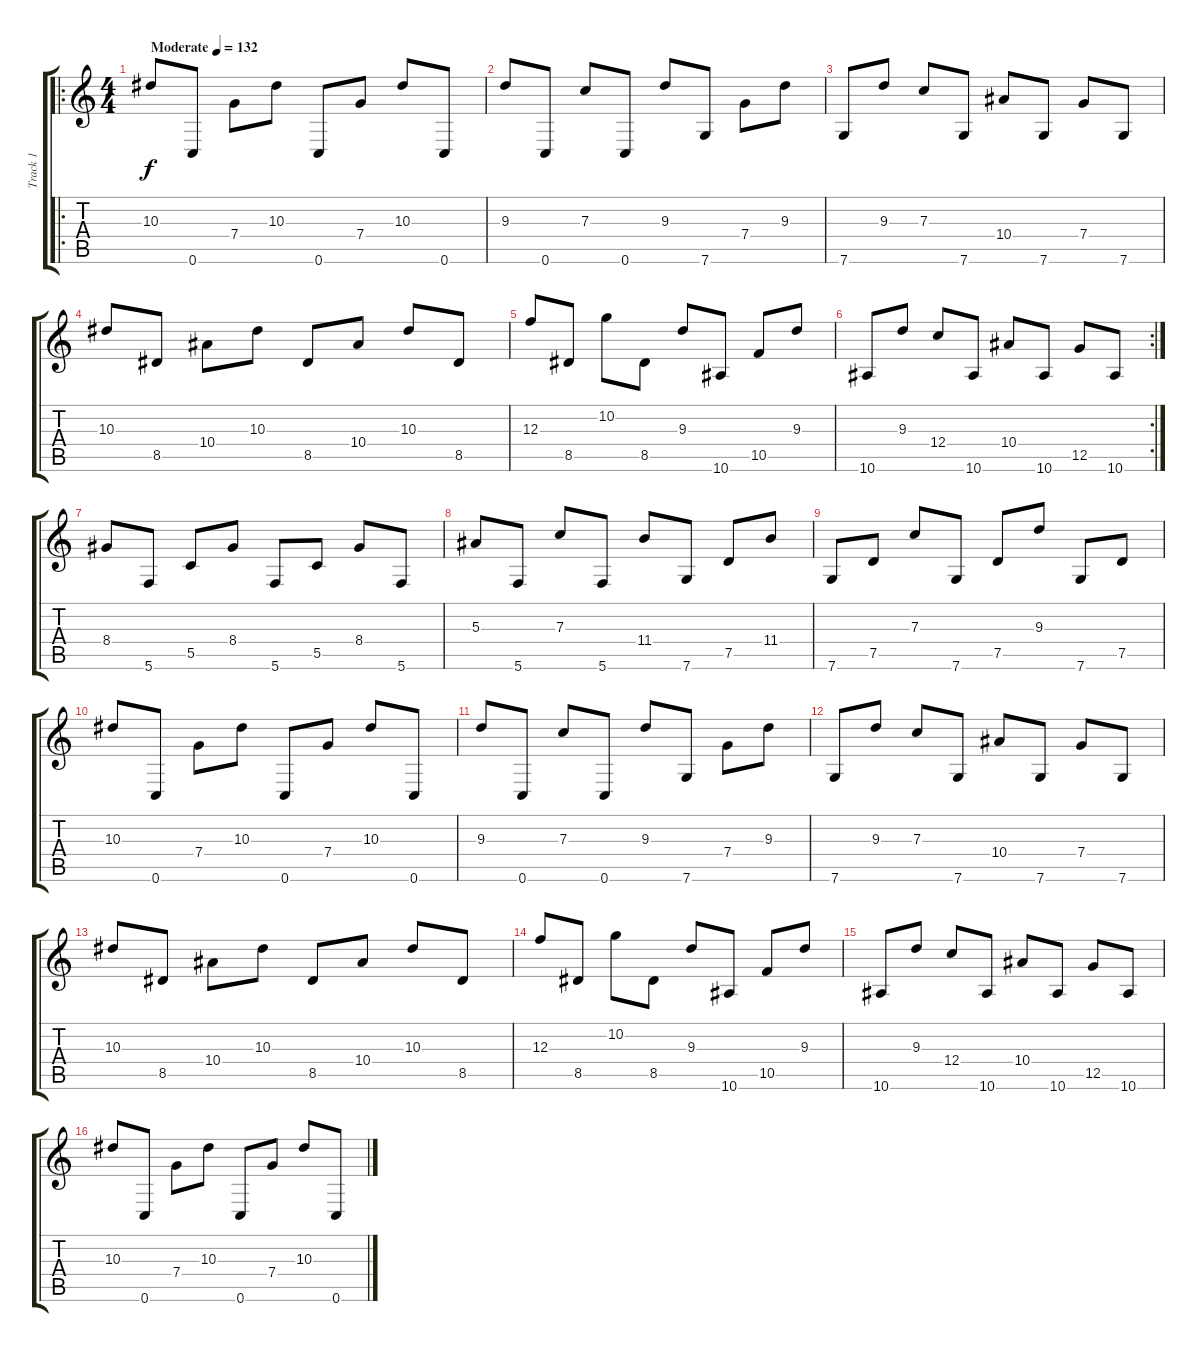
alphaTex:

\track ("Track 1" "Track 1") {instrument electricguitarclean}
\staff {score tabs}
\tuning (D4 A3 F3 C3 G2 C2) {hide}
\ro
\ts (4 4)
\tempo (132 "Moderate")
\clef g2
\ks c
10.3.8{dy f instrument electricguitarclean} 0.6.8 7.4.8 10.3.8 0.6.8 7.4.8 10.3.8 0.6.8 |
9.3.8 0.6.8 7.3.8 0.6.8 9.3.8 7.6.8 7.4.8 9.3.8 |
7.6.8 9.3.8 7.3.8 7.6.8 10.4.8 7.6.8 7.4.8 7.6.8 |
10.3.8 8.5.8 10.4.8 10.3.8 8.5.8 10.4.8 10.3.8 8.5.8 |
12.3.8 8.5.8 10.2.8 8.5.8 9.3.8 10.6.8 10.5.8 9.3.8 |
\rc 2
10.6.8 9.3.8 12.4.8 10.6.8 10.4.8 10.6.8 12.5.8 10.6.8 |
8.4.8 5.6.8 5.5.8 8.4.8 5.6.8 5.5.8 8.4.8 5.6.8 |
5.3.8 5.6.8 7.3.8 5.6.8 11.4.8 7.6.8 7.5.8 11.4.8 |
7.6.8 7.5.8 7.3.8 7.6.8 7.5.8 9.3.8 7.6.8 7.5.8 |
10.3.8 0.6.8 7.4.8 10.3.8 0.6.8 7.4.8 10.3.8 0.6.8 |
9.3.8 0.6.8 7.3.8 0.6.8 9.3.8 7.6.8 7.4.8 9.3.8 |
7.6.8 9.3.8 7.3.8 7.6.8 10.4.8 7.6.8 7.4.8 7.6.8 |
10.3.8 8.5.8 10.4.8 10.3.8 8.5.8 10.4.8 10.3.8 8.5.8 |
12.3.8 8.5.8 10.2.8 8.5.8 9.3.8 10.6.8 10.5.8 9.3.8 |
10.6.8 9.3.8 12.4.8 10.6.8 10.4.8 10.6.8 12.5.8 10.6.8 |
10.3.8 0.6.8 7.4.8 10.3.8 0.6.8 7.4.8 10.3.8 0.6.8
